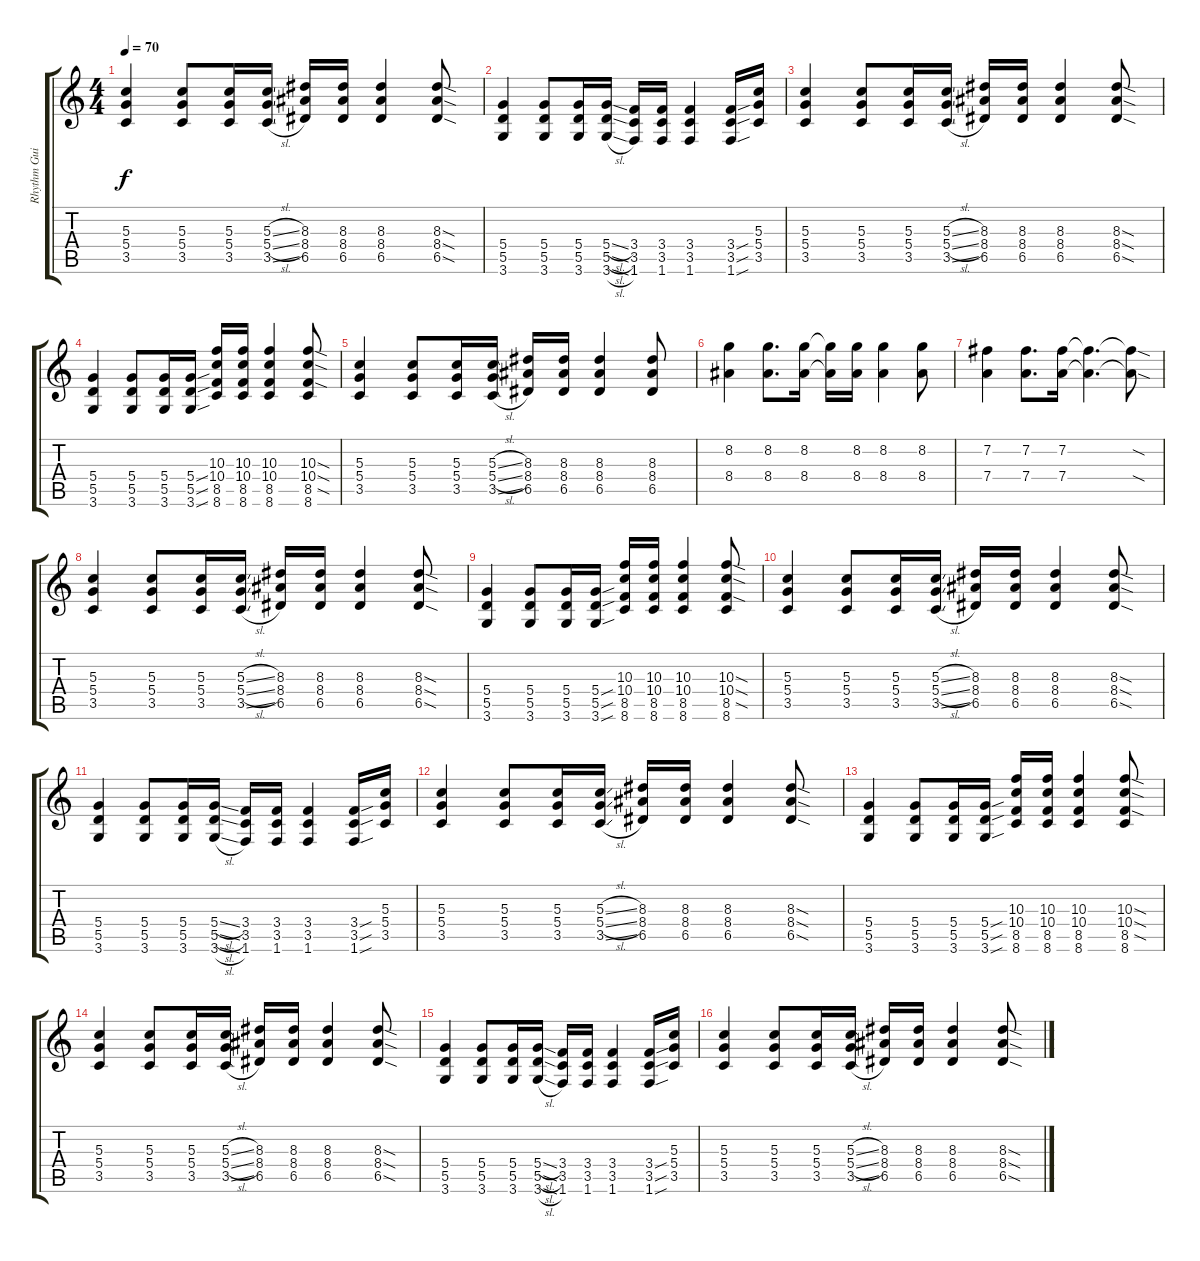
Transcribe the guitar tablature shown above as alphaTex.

\track ("Rhythm Guitar" "Rhythm Gui") {instrument distortionguitar}
\staff {score tabs}
\tuning (E4 B3 G3 D3 A2 E2) {hide}
\ts (4 4)
\tempo 70
\clef g2
\ks c
(5.3 5.4 3.5).4{dy f} (5.3 5.4 3.5).8 (5.3 5.4 3.5).16 (5.3{sl} 5.4{sl} 3.5{sl}).16 (8.3 8.4 6.5).16 (8.3 8.4 6.5).16 (8.3 8.4 6.5).4 (8.3{sod} 8.4{sod} 6.5{sod}).8 |
(5.4 5.5 3.6).4 (5.4 5.5 3.6).8 (5.4 5.5 3.6).16 (5.4{sl} 5.5{sl} 3.6{sl}).16 (3.4 3.5 1.6).16 (3.4 3.5 1.6).16 (3.4 3.5 1.6).4 (3.4{sou} 3.5{sou} 1.6{sou}).16 (5.3 5.4 3.5).16 |
(5.3 5.4 3.5).4 (5.3 5.4 3.5).8 (5.3 5.4 3.5).16 (5.3{sl} 5.4{sl} 3.5{sl}).16 (8.3 8.4 6.5).16 (8.3 8.4 6.5).16 (8.3 8.4 6.5).4 (8.3{sod} 8.4{sod} 6.5{sod}).8 |
(5.4 5.5 3.6).4 (5.4 5.5 3.6).8 (5.4 5.5 3.6).16 (5.4{sou} 5.5{sou} 3.6{sou}).16 (10.3 10.4 8.5 8.6).16 (10.3 10.4 8.5 8.6).16 (10.3 10.4 8.5 8.6).4 (10.3{sod} 10.4{sod} 8.5{sod} 8.6).8 |
(5.3 5.4 3.5).4 (5.3 5.4 3.5).8 (5.3 5.4 3.5).16 (5.3{sl} 5.4{sl} 3.5{sl}).16 (8.3 8.4 6.5).16 (8.3 8.4 6.5).16 (8.3 8.4 6.5).4 (8.3 8.4 6.5).8 |
(8.2 8.4).4 (8.2 8.4).8{d} (8.2 8.4).16 (8.2{t} 8.4{t}).16 (8.2 8.4).16 (8.2 8.4).4 (8.2 8.4).8 |
(7.2 7.4).4 (7.2 7.4).8{d} (7.2 7.4).16 (7.2{t} 7.4{t}).4{d} (7.2{sod t} 7.4{sod t}).8 |
(5.3 5.4 3.5).4 (5.3 5.4 3.5).8 (5.3 5.4 3.5).16 (5.3{sl} 5.4{sl} 3.5{sl}).16 (8.3 8.4 6.5).16 (8.3 8.4 6.5).16 (8.3 8.4 6.5).4 (8.3{sod} 8.4{sod} 6.5{sod}).8 |
(5.4 5.5 3.6).4 (5.4 5.5 3.6).8 (5.4 5.5 3.6).16 (5.4{sou} 5.5{sou} 3.6{sou}).16 (10.3 10.4 8.5 8.6).16 (10.3 10.4 8.5 8.6).16 (10.3 10.4 8.5 8.6).4 (10.3{sod} 10.4{sod} 8.5{sod} 8.6).8 |
(5.3 5.4 3.5).4 (5.3 5.4 3.5).8 (5.3 5.4 3.5).16 (5.3{sl} 5.4{sl} 3.5{sl}).16 (8.3 8.4 6.5).16 (8.3 8.4 6.5).16 (8.3 8.4 6.5).4 (8.3{sod} 8.4{sod} 6.5{sod}).8 |
(5.4 5.5 3.6).4 (5.4 5.5 3.6).8 (5.4 5.5 3.6).16 (5.4{sl} 5.5{sl} 3.6{sl}).16 (3.4 3.5 1.6).16 (3.4 3.5 1.6).16 (3.4 3.5 1.6).4 (3.4{sou} 3.5{sou} 1.6{sou}).16 (5.3 5.4 3.5).16 |
(5.3 5.4 3.5).4 (5.3 5.4 3.5).8 (5.3 5.4 3.5).16 (5.3{sl} 5.4{sl} 3.5{sl}).16 (8.3 8.4 6.5).16 (8.3 8.4 6.5).16 (8.3 8.4 6.5).4 (8.3{sod} 8.4{sod} 6.5{sod}).8 |
(5.4 5.5 3.6).4 (5.4 5.5 3.6).8 (5.4 5.5 3.6).16 (5.4{sou} 5.5{sou} 3.6{sou}).16 (10.3 10.4 8.5 8.6).16 (10.3 10.4 8.5 8.6).16 (10.3 10.4 8.5 8.6).4 (10.3{sod} 10.4{sod} 8.5{sod} 8.6).8 |
(5.3 5.4 3.5).4 (5.3 5.4 3.5).8 (5.3 5.4 3.5).16 (5.3{sl} 5.4{sl} 3.5{sl}).16 (8.3 8.4 6.5).16 (8.3 8.4 6.5).16 (8.3 8.4 6.5).4 (8.3{sod} 8.4{sod} 6.5{sod}).8 |
(5.4 5.5 3.6).4 (5.4 5.5 3.6).8 (5.4 5.5 3.6).16 (5.4{sl} 5.5{sl} 3.6{sl}).16 (3.4 3.5 1.6).16 (3.4 3.5 1.6).16 (3.4 3.5 1.6).4 (3.4{sou} 3.5{sou} 1.6{sou}).16 (5.3 5.4 3.5).16 |
(5.3 5.4 3.5).4 (5.3 5.4 3.5).8 (5.3 5.4 3.5).16 (5.3{sl} 5.4{sl} 3.5{sl}).16 (8.3 8.4 6.5).16 (8.3 8.4 6.5).16 (8.3 8.4 6.5).4 (8.3{sod} 8.4{sod} 6.5{sod}).8
